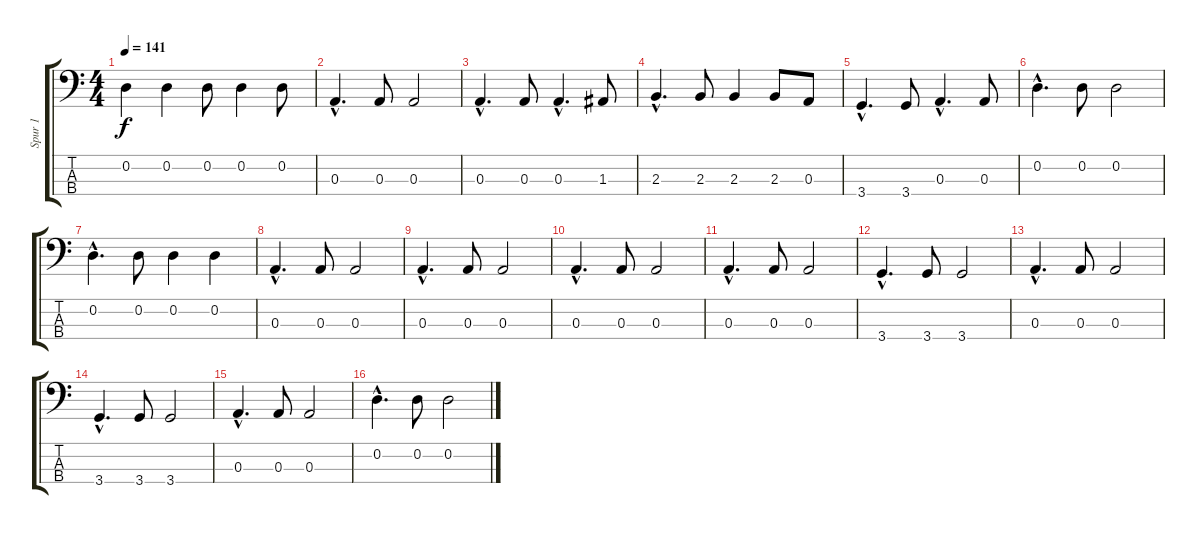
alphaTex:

\track ("Spur 1" "Spur 1") {instrument electricbassfinger}
\staff {score tabs}
\tuning (G2 D2 A1 E1) {hide}
\ts (4 4)
\tempo 141
\clef f4
\ks c
0.2{t}.4{dy f} 0.2.4 0.2.8 0.2.4 0.2.8 |
0.3{hac}.4{d} 0.3.8 0.3.2 |
0.3{hac}.4{d} 0.3.8 0.3{hac}.4{d} 1.3.8 |
2.3{hac}.4{d} 2.3.8 2.3.4 2.3.8 0.3.8 |
3.4{hac}.4{d} 3.4.8 0.3{hac}.4{d} 0.3.8 |
0.2{hac}.4{d} 0.2.8 0.2.2 |
0.2{hac}.4{d} 0.2.8 0.2.4 0.2.4 |
0.3{hac}.4{d} 0.3.8 0.3.2 |
0.3{hac}.4{d} 0.3.8 0.3.2 |
0.3{hac}.4{d} 0.3.8 0.3.2 |
0.3{hac}.4{d} 0.3.8 0.3.2 |
3.4{hac}.4{d} 3.4.8 3.4.2 |
0.3{hac}.4{d} 0.3.8 0.3.2 |
3.4{hac}.4{d} 3.4.8 3.4.2 |
0.3{hac}.4{d} 0.3.8 0.3.2 |
0.2{hac}.4{d} 0.2.8 0.2.2
